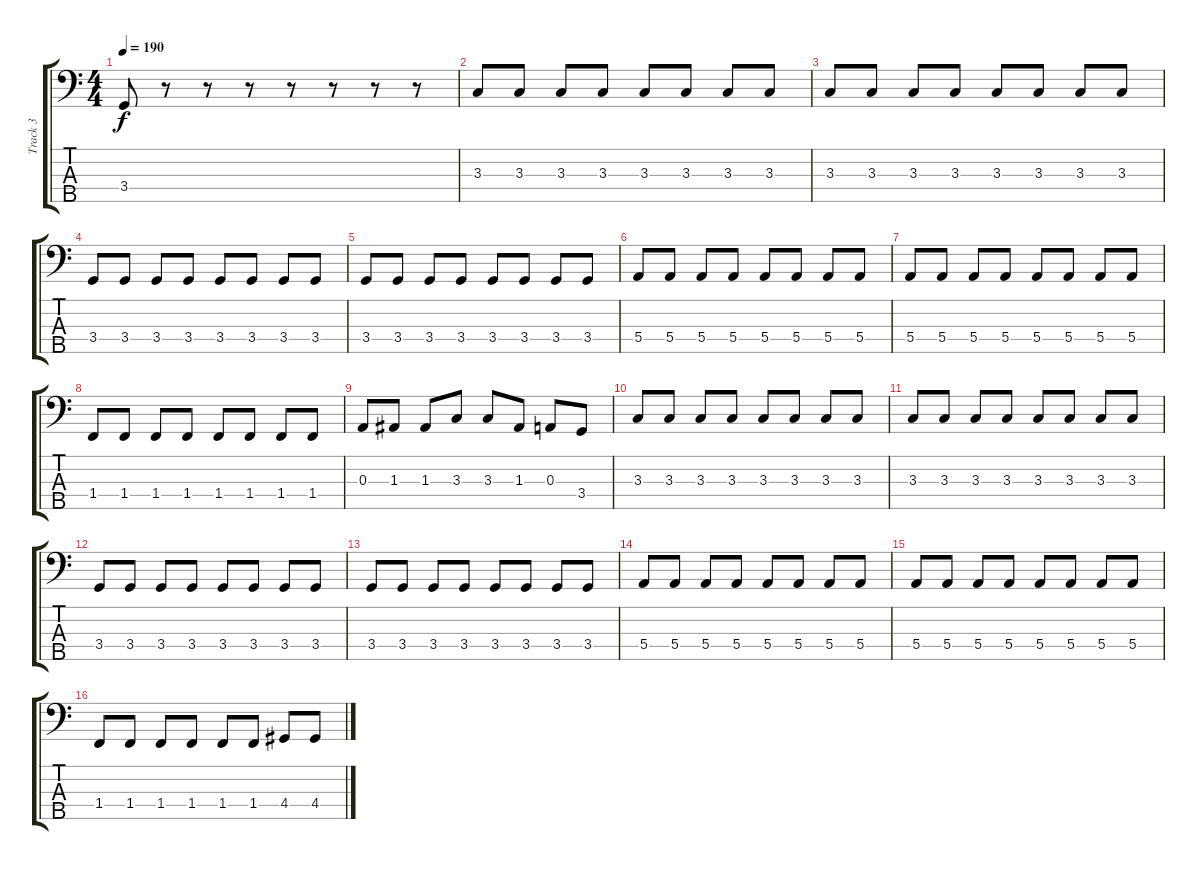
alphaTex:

\track ("Track 3" "Track 3") {instrument electricbassfinger}
\staff {score tabs}
\tuning (G2 D2 A1 E1 B0) {hide}
\ts (4 4)
\tempo 190
\clef f4
\ks c
3.4.8{dy f} r.8 r.8 r.8 r.8 r.8 r.8 r.8 |
3.3.8 3.3.8 3.3.8 3.3.8 3.3.8 3.3.8 3.3.8 3.3.8 |
3.3.8 3.3.8 3.3.8 3.3.8 3.3.8 3.3.8 3.3.8 3.3.8 |
3.4.8 3.4.8 3.4.8 3.4.8 3.4.8 3.4.8 3.4.8 3.4.8 |
3.4.8 3.4.8 3.4.8 3.4.8 3.4.8 3.4.8 3.4.8 3.4.8 |
5.4.8 5.4.8 5.4.8 5.4.8 5.4.8 5.4.8 5.4.8 5.4.8 |
5.4.8 5.4.8 5.4.8 5.4.8 5.4.8 5.4.8 5.4.8 5.4.8 |
1.4.8 1.4.8 1.4.8 1.4.8 1.4.8 1.4.8 1.4.8 1.4.8 |
0.3.8 1.3.8 1.3.8 3.3.8 3.3.8 1.3.8 0.3.8 3.4.8 |
3.3.8 3.3.8 3.3.8 3.3.8 3.3.8 3.3.8 3.3.8 3.3.8 |
3.3.8 3.3.8 3.3.8 3.3.8 3.3.8 3.3.8 3.3.8 3.3.8 |
3.4.8 3.4.8 3.4.8 3.4.8 3.4.8 3.4.8 3.4.8 3.4.8 |
3.4.8 3.4.8 3.4.8 3.4.8 3.4.8 3.4.8 3.4.8 3.4.8 |
5.4.8 5.4.8 5.4.8 5.4.8 5.4.8 5.4.8 5.4.8 5.4.8 |
5.4.8 5.4.8 5.4.8 5.4.8 5.4.8 5.4.8 5.4.8 5.4.8 |
1.4.8 1.4.8 1.4.8 1.4.8 1.4.8 1.4.8 4.4.8 4.4.8
